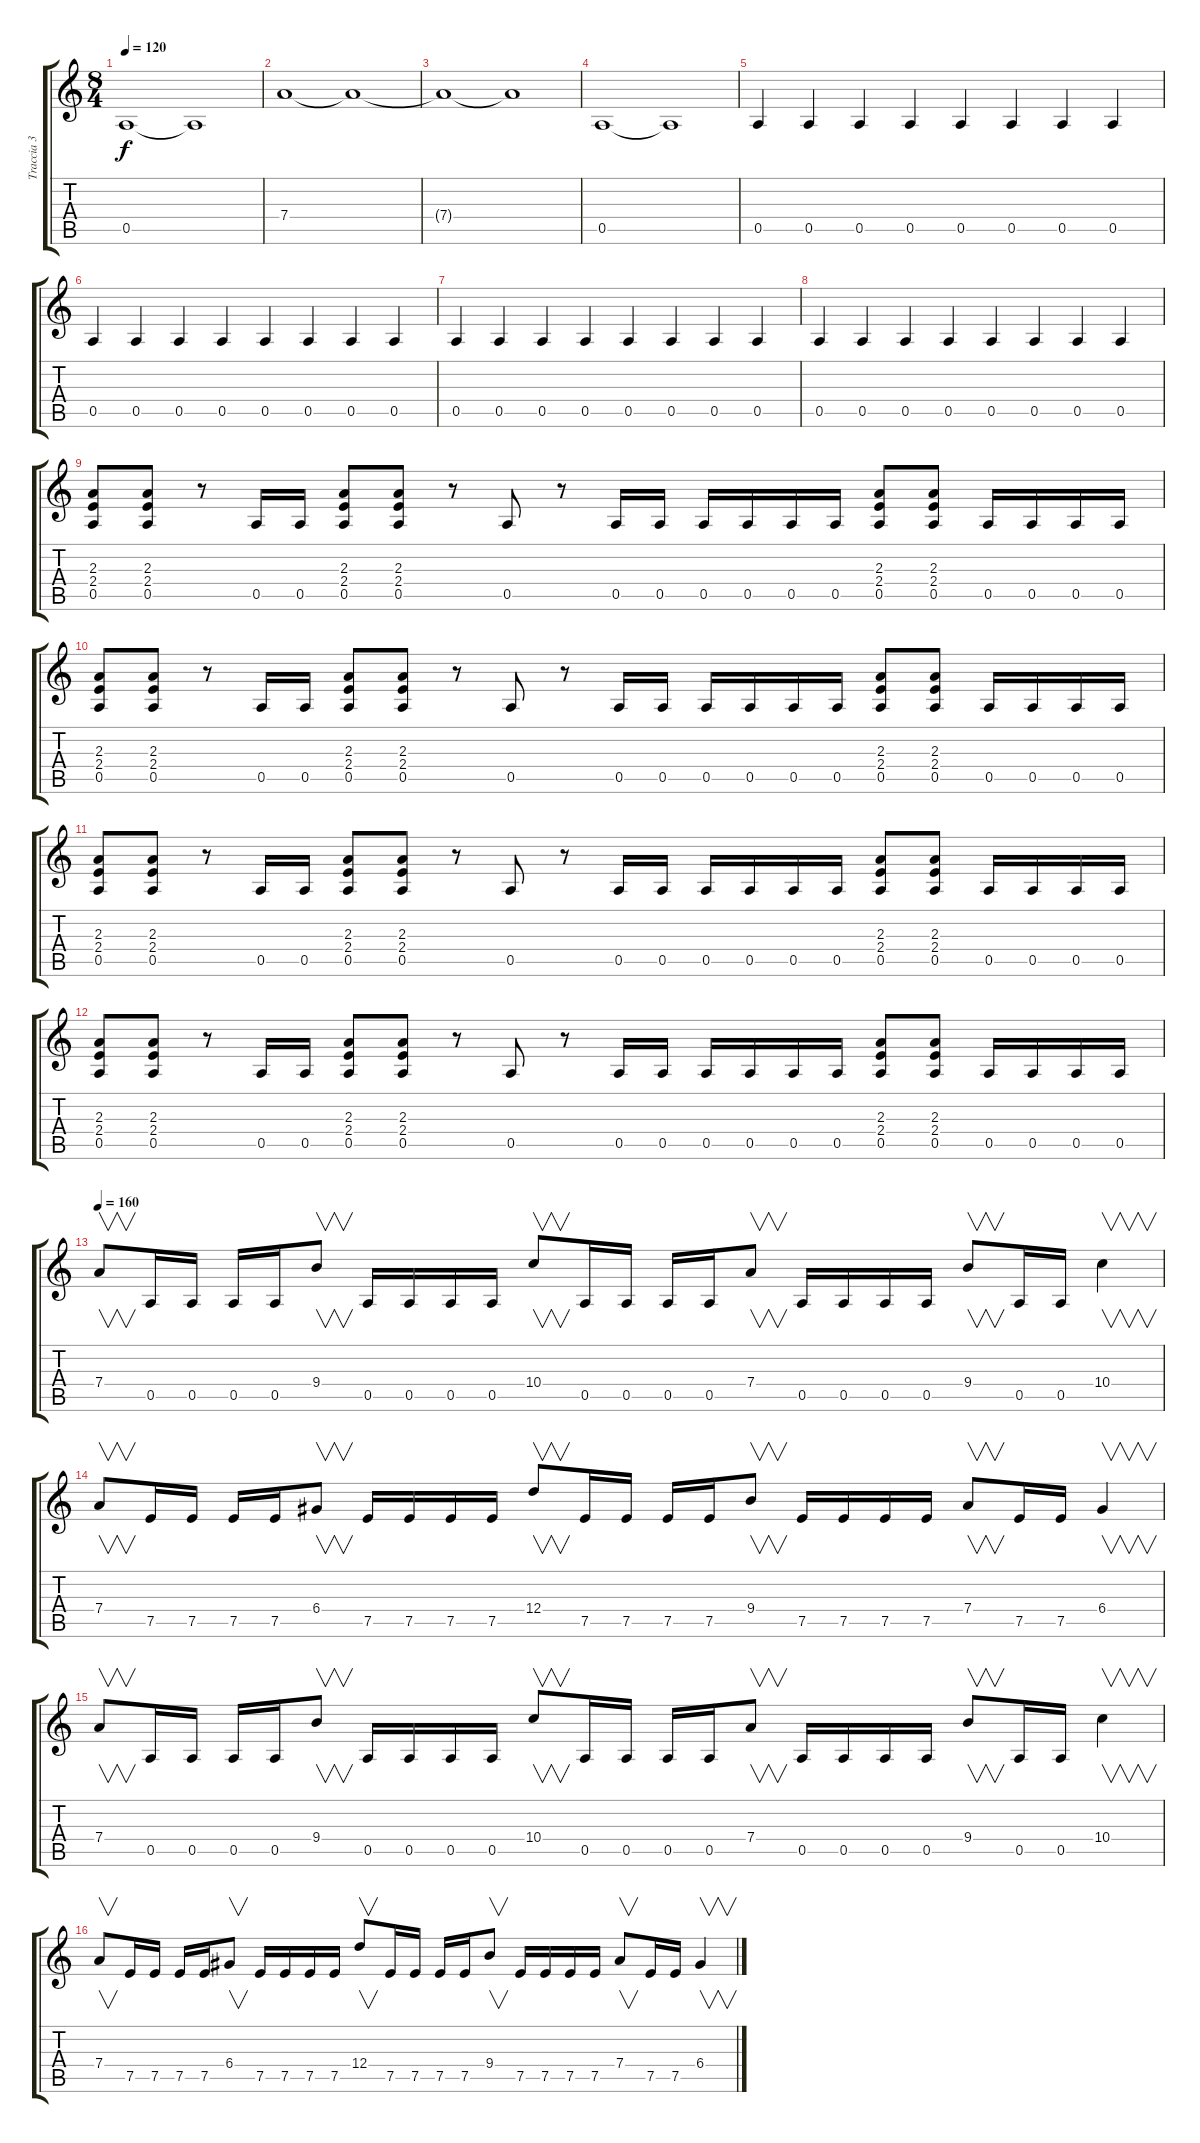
\track ("Traccia 3" "Traccia 3") {instrument electricbassfinger}
\staff {score tabs}
\tuning (E4 B3 G3 D3 A2 E2) {hide}
\ts (8 4)
\tempo 120
\clef g2
\ks c
0.5.1{dy f instrument electricbassfinger} 0.5{t}.1 |
7.4.1 7.4{t}.1 |
7.4{t}.1 7.4{t}.1 |
0.5.1 0.5{t}.1 |
0.5.4 0.5.4 0.5.4 0.5.4 0.5.4 0.5.4 0.5.4 0.5.4 |
0.5.4 0.5.4 0.5.4 0.5.4 0.5.4 0.5.4 0.5.4 0.5.4 |
0.5.4 0.5.4 0.5.4 0.5.4 0.5.4 0.5.4 0.5.4 0.5.4 |
0.5.4 0.5.4 0.5.4 0.5.4 0.5.4 0.5.4 0.5.4 0.5.4 |
(2.3 2.4 0.5).8 (2.3 2.4 0.5).8 r.8 0.5.16 0.5.16 (2.3 2.4 0.5).8 (2.3 2.4 0.5).8 r.8 0.5.8 r.8 0.5.16 0.5.16 0.5.16 0.5.16 0.5.16 0.5.16 (2.3 2.4 0.5).8 (2.3 2.4 0.5).8 0.5.16 0.5.16 0.5.16 0.5.16 |
(2.3 2.4 0.5).8 (2.3 2.4 0.5).8 r.8 0.5.16 0.5.16 (2.3 2.4 0.5).8 (2.3 2.4 0.5).8 r.8 0.5.8 r.8 0.5.16 0.5.16 0.5.16 0.5.16 0.5.16 0.5.16 (2.3 2.4 0.5).8 (2.3 2.4 0.5).8 0.5.16 0.5.16 0.5.16 0.5.16 |
(2.3 2.4 0.5).8 (2.3 2.4 0.5).8 r.8 0.5.16 0.5.16 (2.3 2.4 0.5).8 (2.3 2.4 0.5).8 r.8 0.5.8 r.8 0.5.16 0.5.16 0.5.16 0.5.16 0.5.16 0.5.16 (2.3 2.4 0.5).8 (2.3 2.4 0.5).8 0.5.16 0.5.16 0.5.16 0.5.16 |
(2.3 2.4 0.5).8 (2.3 2.4 0.5).8 r.8 0.5.16 0.5.16 (2.3 2.4 0.5).8 (2.3 2.4 0.5).8 r.8 0.5.8 r.8 0.5.16 0.5.16 0.5.16 0.5.16 0.5.16 0.5.16 (2.3 2.4 0.5).8 (2.3 2.4 0.5).8 0.5.16 0.5.16 0.5.16 0.5.16 |
\tempo 160
7.4.8{v} 0.5.16 0.5.16 0.5.16 0.5.16 9.4.8{v} 0.5.16 0.5.16 0.5.16 0.5.16 10.4.8{v} 0.5.16 0.5.16 0.5.16 0.5.16 7.4.8{v} 0.5.16 0.5.16 0.5.16 0.5.16 9.4.8{v} 0.5.16 0.5.16 10.4.4{v} |
7.4.8{v} 7.5.16 7.5.16 7.5.16 7.5.16 6.4.8{v} 7.5.16 7.5.16 7.5.16 7.5.16 12.4.8{v} 7.5.16 7.5.16 7.5.16 7.5.16 9.4.8{v} 7.5.16 7.5.16 7.5.16 7.5.16 7.4.8{v} 7.5.16 7.5.16 6.4.4{v} |
7.4.8{v} 0.5.16 0.5.16 0.5.16 0.5.16 9.4.8{v} 0.5.16 0.5.16 0.5.16 0.5.16 10.4.8{v} 0.5.16 0.5.16 0.5.16 0.5.16 7.4.8{v} 0.5.16 0.5.16 0.5.16 0.5.16 9.4.8{v} 0.5.16 0.5.16 10.4.4{v} |
7.4.8{v} 7.5.16 7.5.16 7.5.16 7.5.16 6.4.8{v} 7.5.16 7.5.16 7.5.16 7.5.16 12.4.8{v} 7.5.16 7.5.16 7.5.16 7.5.16 9.4.8{v} 7.5.16 7.5.16 7.5.16 7.5.16 7.4.8{v} 7.5.16 7.5.16 6.4.4{v}
